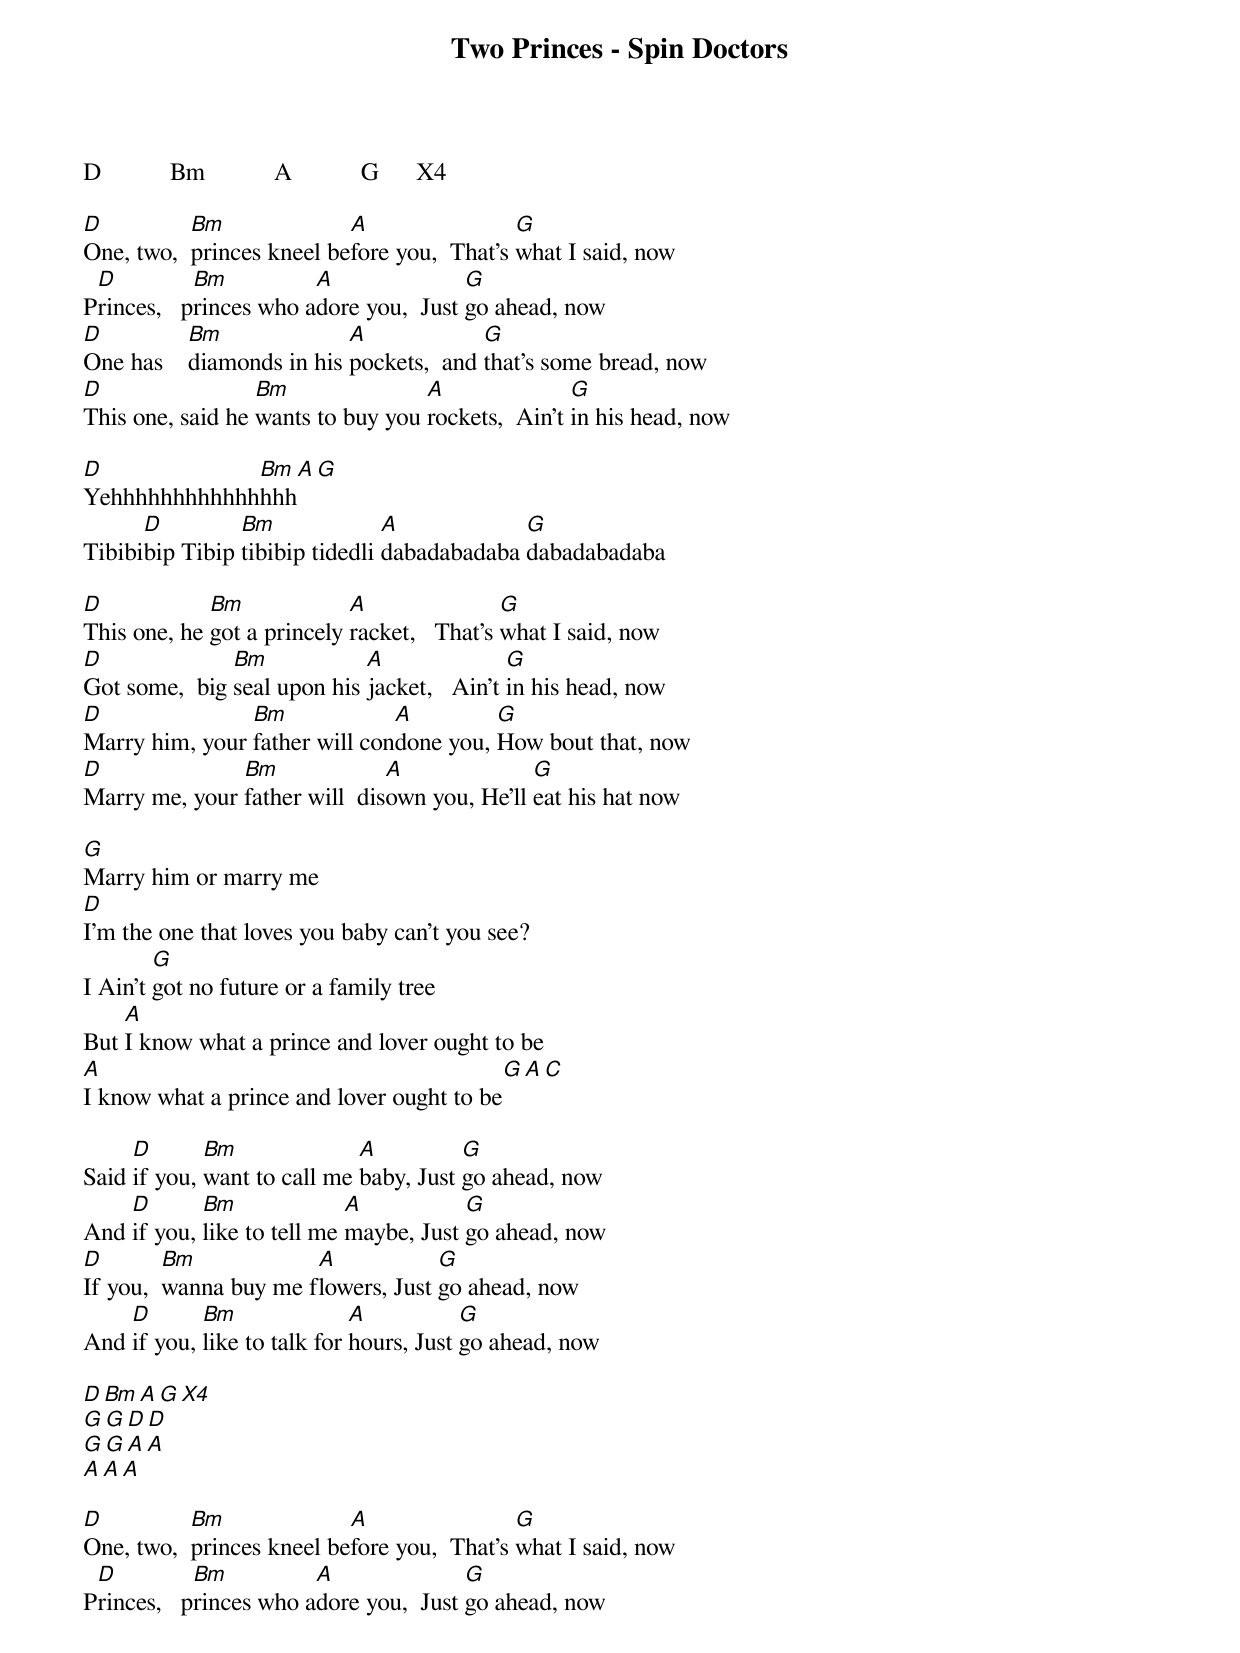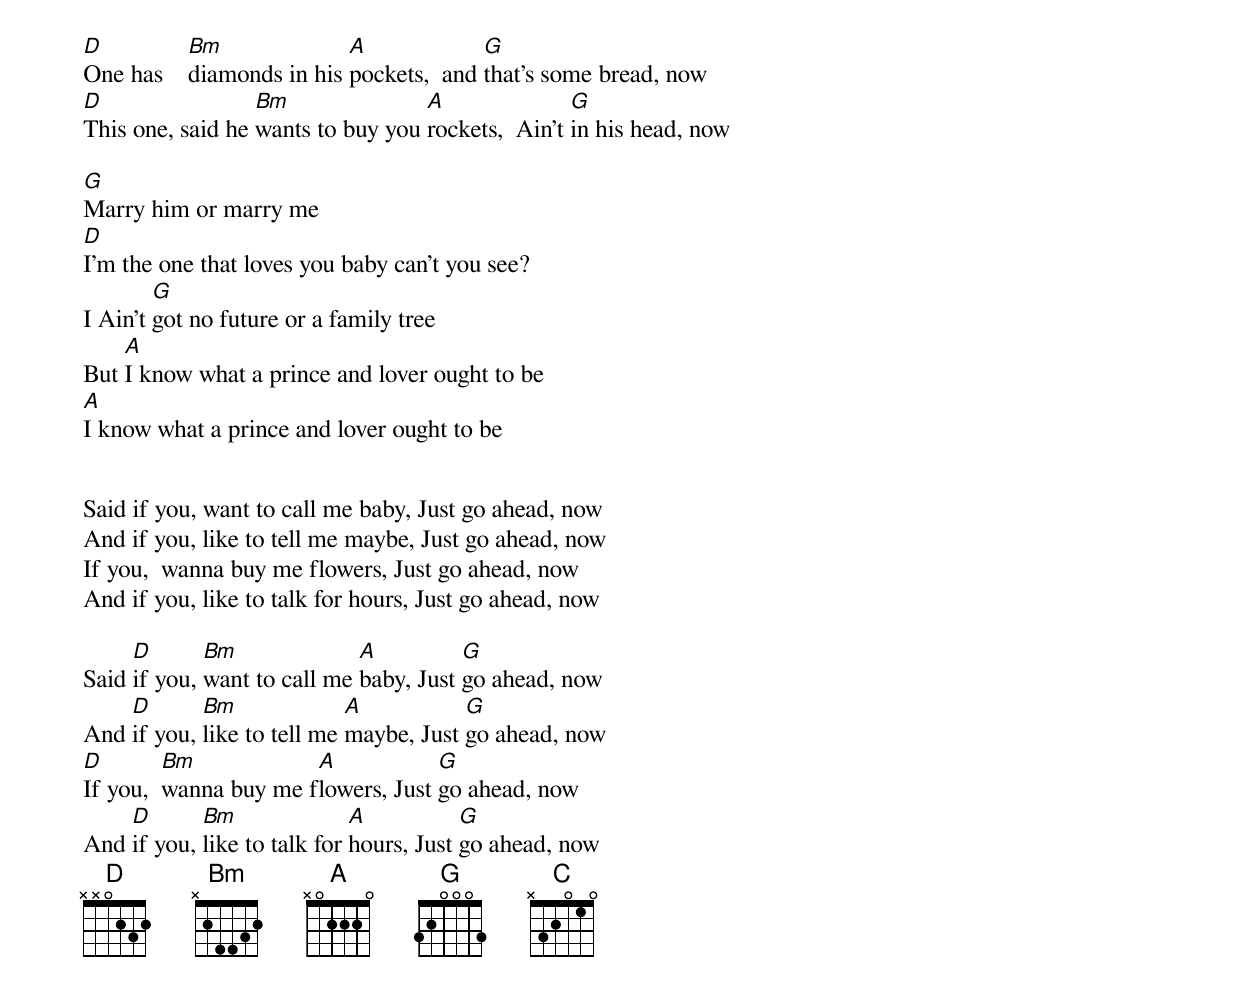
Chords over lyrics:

Two Princes - Spin Doctors

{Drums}
D           Bm           A           G      X4

D          Bm              A                 G
One, two,  princes kneel before you,  That's what I said, now
 D          Bm          A               G
Princes,   princes who adore you,  Just go ahead, now
D          Bm              A             G
One has    diamonds in his pockets,  and that's some bread, now
D                 Bm               A               G
This one, said he wants to buy you rockets,  Ain't in his head, now

D             Bm               A           G
Yehhhhhhhhhhhhhhh
      D         Bm              A            G
Tibibibip Tibip tibibip tidedli dabadabadaba dabadabadaba

D            Bm             A                G
This one, he got a princely racket,   That's what I said, now
D              Bm            A               G
Got some,  big seal upon his jacket,   Ain't in his head, now
D               Bm             A         G
Marry him, your father will condone you, How bout that, now
D              Bm              A              G
Marry me, your father will  disown you, He'll eat his hat now

G
Marry him or marry me
D
I'm the one that loves you baby can't you see?
        G
I Ain't got no future or a family tree
    A
But I know what a prince and lover ought to be
A                                           G  A  C
I know what a prince and lover ought to be

     D       Bm              A          G
Said if you, want to call me baby, Just go ahead, now
    D       Bm              A           G
And if you, like to tell me maybe, Just go ahead, now
D        Bm            A            G
If you,  wanna buy me flowers, Just go ahead, now
    D       Bm               A           G
And if you, like to talk for hours, Just go ahead, now

{Guitar solo}
D           Bm          A           G      X4
G           G           D           D
G           G           A           A
A           A           A

D          Bm              A                 G
One, two,  princes kneel before you,  That's what I said, now
 D          Bm          A               G
Princes,   princes who adore you,  Just go ahead, now
D          Bm              A             G
One has    diamonds in his pockets,  and that's some bread, now
D                 Bm               A               G
This one, said he wants to buy you rockets,  Ain't in his head, now

G
Marry him or marry me
D
I'm the one that loves you baby can't you see?
        G
I Ain't got no future or a family tree
    A
But I know what a prince and lover ought to be
A
I know what a prince and lover ought to be

{just drums}

Said if you, want to call me baby, Just go ahead, now
And if you, like to tell me maybe, Just go ahead, now
If you,  wanna buy me flowers, Just go ahead, now
And if you, like to talk for hours, Just go ahead, now

     D       Bm              A          G
Said if you, want to call me baby, Just go ahead, now
    D       Bm              A           G
And if you, like to tell me maybe, Just go ahead, now
D        Bm            A            G
If you,  wanna buy me flowers, Just go ahead, now
    D       Bm               A           G
And if you, like to talk for hours, Just go ahead, now
